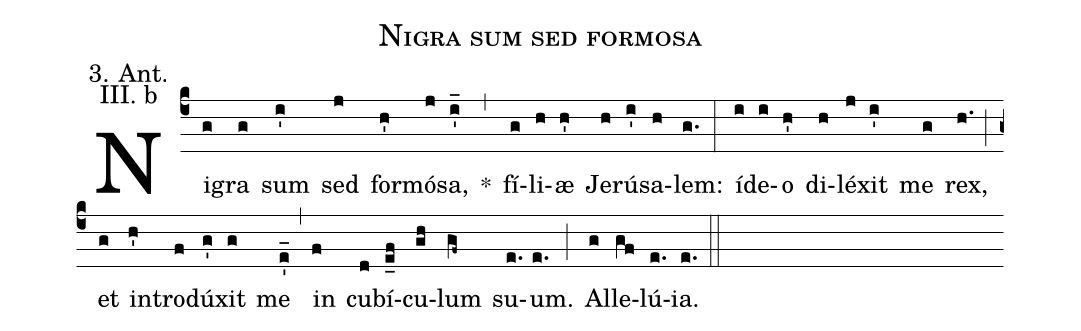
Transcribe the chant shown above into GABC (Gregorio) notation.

name:Nigra sum sed formosa;
office-part:Antiphona;
mode:3;
annotation: 3. Ant.;
annotation: III. b;
%%
(c4) Ni(g)gra(g) sum(i') sed(j) for(h')mó(j)sa,(i'_) *(,) fí(g)li(h)æ(h') Je(h)rú(i')sa(h)lem:(g.) (:) í(i)de(i)o(h') di(h)léx(j)it(i') me(g) rex,(h.) (;) et(g) in(h')tro(f)dúx(g')it(g) me(e'_) (,) in(f) cu(d)bí(e_f)cu(gh)lum(gf~) su(e.)um.(e.)  (;)  Al(g)le(gf)lú(e.)ia.(e.) (::)
